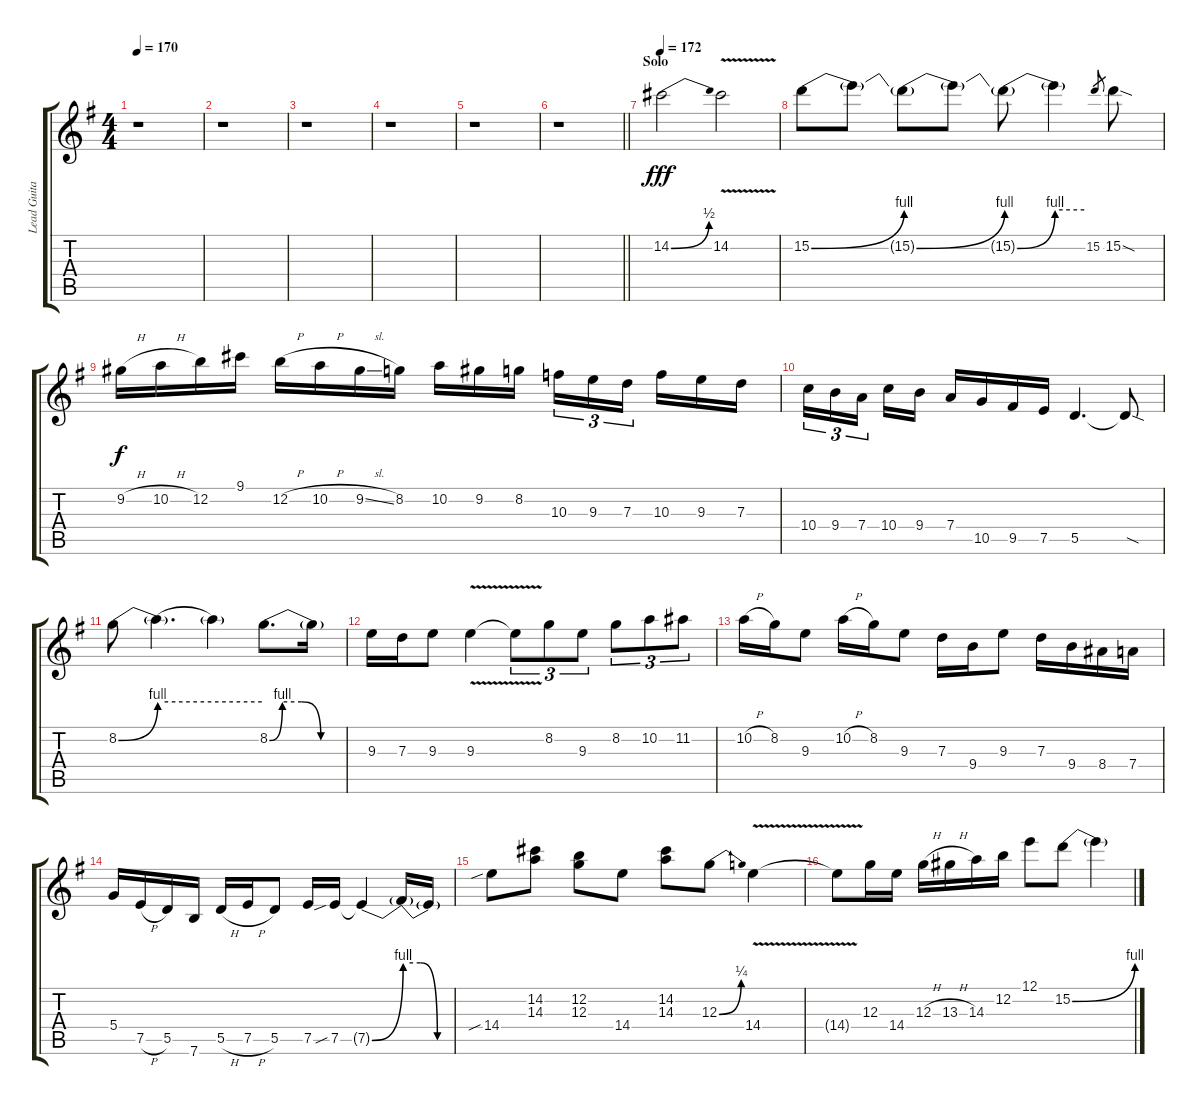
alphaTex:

\track ("Lead Guitar" "Lead Guita") {instrument distortionguitar}
\staff {score tabs}
\tuning (E4 B3 G3 D3 A2 E2) {hide}
\ts (4 4)
\tempo 170
\clef g2
\ks g
r.1{dy fff} |
r.1 |
r.1 |
r.1 |
r.1 |
\barLineRight lightlight
r.1 |
\section ("" "Solo")
\tempo 172
14.2{be (bend 0 0 60 2)}.2 14.2{v}.2 |
15.2{be (bend 0 0 60 4)}.8 15.2{t}.8 15.2{be (bend 0 0 60 4) t}.8 15.2{t}.8 15.2{be (bend 0 0 60 4) t}.8 15.2{be (hold 0 4 60 4) t}.4 15.2.8{gr} 15.2{sod}.8 |
9.2{h}.16{dy f} 10.2{h}.16 12.2.16 9.1.16 12.2{h}.16 10.2{h}.16 9.2{sl}.16 8.2.16 10.2.16 9.2.16 8.2.16{beam splitsecondary} 10.3.16{tu (3 2)} 9.3.16{tu (3 2)} 7.3.16{tu (3 2) beam splitsecondary} 10.3.16 9.3.16 7.3.16 |
10.4.16{tu (3 2)} 9.4.16{tu (3 2)} 7.4.16{tu (3 2) beam splitsecondary} 10.4.16 9.4.16 7.4.16 10.5.16 9.5.16 7.5.16 5.5.4{d} 5.5{sod t}.8 |
8.2{be (bend 0 0 60 4)}.8 8.2{be (hold 0 4 60 4) t}.4{d} 8.2{t}.4 8.2{be (custom 0 0 10 4 25 4 40 0 60 0)}.8{d} 8.2{t}.16 |
9.3.16 7.3.16 9.3.8 9.3{v}.4 9.3{v t}.8{tu (3 2)} 8.2.8{tu (3 2)} 9.3.8{tu (3 2)} 8.2.8{tu (3 2)} 10.2.8{tu (3 2)} 11.2.8{tu (3 2)} |
10.2{h}.16 8.2.16 9.3.8 10.2{h}.16 8.2.16 9.3.8 7.3.16 9.4.16 9.3.8 7.3.16 9.4.16 8.4.16 7.4.16 |
5.4.16 7.5{h}.16 5.5.16 7.6.16 5.5{h}.16 7.5{h}.16 5.5.8 7.5.16 7.5{sib}.16 7.5{be (bend 0 0 60 4) t}.4 7.5{be (custom 0 4 20 4 40 0 60 0) t}.16 7.5{t}.16 |
14.4{sib}.8 (14.2 14.3).8 (12.2 12.3).8 14.4.8 (14.2 14.3).8 12.3{be (bend 0 0 60 1)}.8 14.4{v}.4 |
14.4{v t}.8 12.3.16 14.4.16 12.3{h}.16 13.3{h}.16 14.3.16 12.2.16 12.1.8 15.2{be (bend 0 0 60 4)}.8 15.2{t}.4
